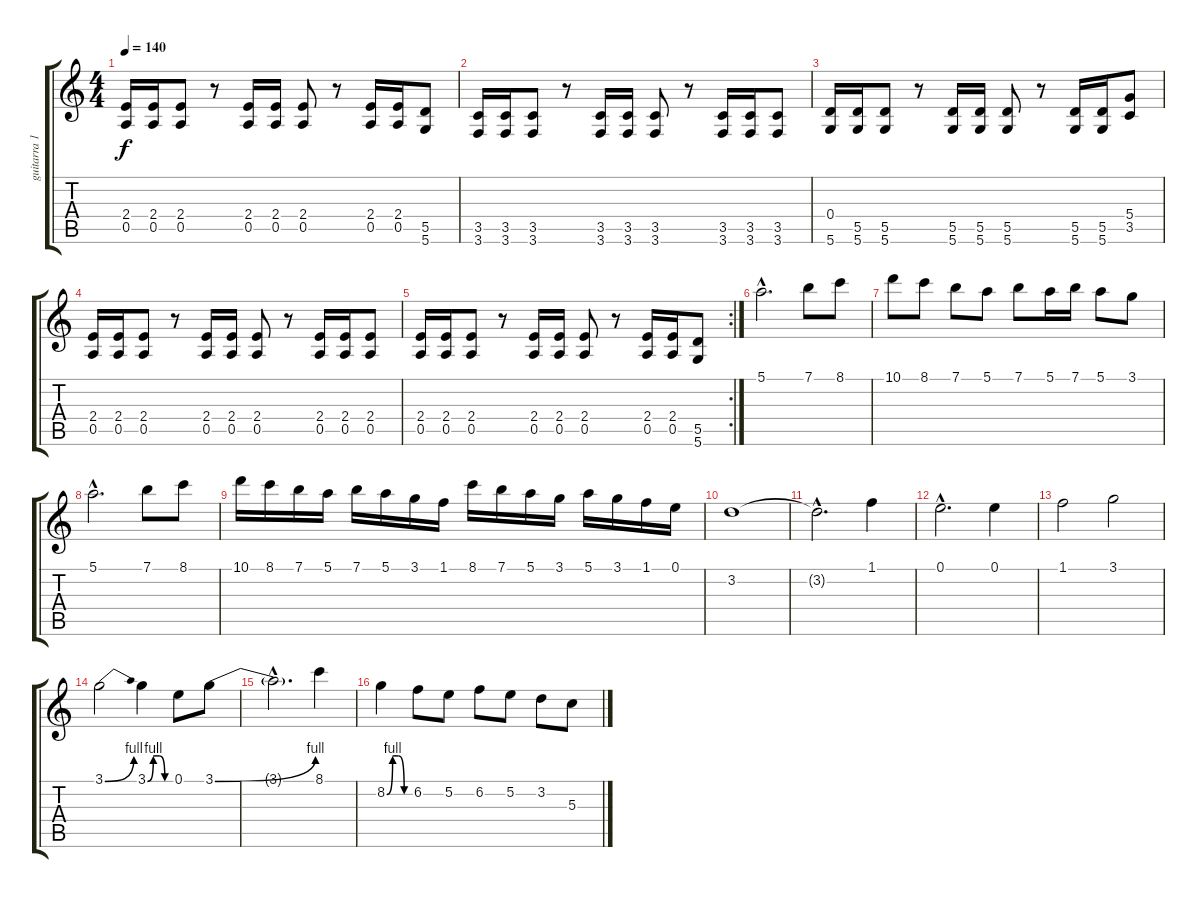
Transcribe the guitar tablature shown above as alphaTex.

\track ("guitarra 1" "guitarra 1") {instrument distortionguitar}
\staff {score tabs}
\tuning (E4 B3 G3 D3 A2 D2) {hide}
\ts (4 4)
\tempo 140
\clef g2
\ks c
(2.4 0.5).16{dy f} (2.4 0.5).16 (2.4 0.5).8 r.8 (2.4 0.5).16 (2.4 0.5).16 (2.4 0.5).8 r.8 (2.4 0.5).16 (2.4 0.5).16 (5.5 5.6).8 |
(3.5 3.6).16 (3.5 3.6).16 (3.5 3.6).8 r.8 (3.5 3.6).16 (3.5 3.6).16 (3.5 3.6).8 r.8 (3.5 3.6).16 (3.5 3.6).16 (3.5 3.6).8 |
(0.4 5.6).16 (5.5 5.6).16 (5.5 5.6).8 r.8 (5.5 5.6).16 (5.5 5.6).16 (5.5 5.6).8 r.8 (5.5 5.6).16 (5.5 5.6).16 (5.4 3.5).8 |
(2.4 0.5).16 (2.4 0.5).16 (2.4 0.5).8 r.8 (2.4 0.5).16 (2.4 0.5).16 (2.4 0.5).8 r.8 (2.4 0.5).16 (2.4 0.5).16 (2.4 0.5).8 |
\rc 2
(2.4 0.5).16 (2.4 0.5).16 (2.4 0.5).8 r.8 (2.4 0.5).16 (2.4 0.5).16 (2.4 0.5).8 r.8 (2.4 0.5).16 (2.4 0.5).16 (5.5 5.6).8 |
5.1{hac}.2{d} 7.1.8 8.1.8 |
10.1.8 8.1.8 7.1.8 5.1.8 7.1.8 5.1.16 7.1.16 5.1.8 3.1.8 |
5.1{hac}.2{d} 7.1.8 8.1.8 |
10.1.16 8.1.16 7.1.16 5.1.16 7.1.16 5.1.16 3.1.16 1.1.16 8.1.16 7.1.16 5.1.16 3.1.16 5.1.16 3.1.16 1.1.16 0.1.16 |
3.2.1 |
3.2{hac t}.2{d} 1.1.4 |
0.1{hac}.2{d} 0.1.4 |
1.1.2 3.1.2 |
3.1{be (bend 0 0 60 4)}.2 3.1{be (custom 0 0 15 4 30 4 45 0 60 0)}.4 0.1.8 3.1{be (bend 0 0 60 4)}.8 |
3.1{hac t}.2{d} 8.1.4 |
8.2{be (custom 0 0 15 4 30 4 45 0 60 0)}.4 6.2.8 5.2.8 6.2.8 5.2.8 3.2.8 5.3.8
